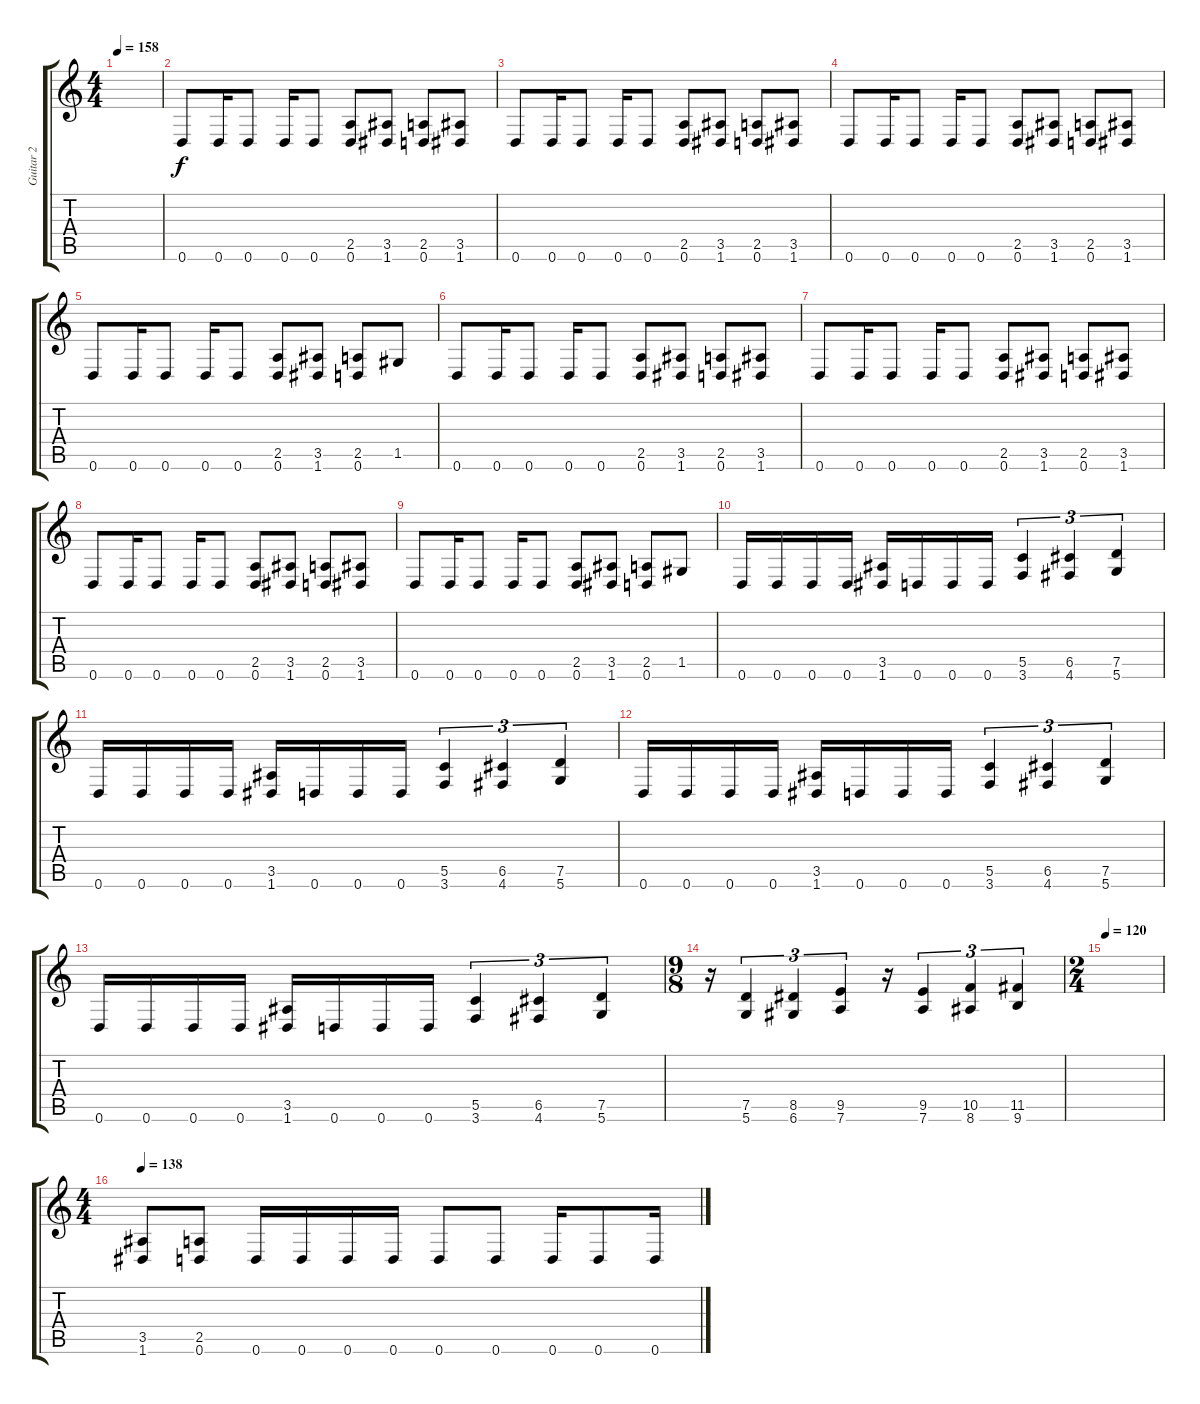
\track ("Guitar 2" "Guitar 2") {instrument distortionguitar}
\staff {score tabs}
\tuning (D4 A3 F3 C3 G2 D2) {hide}
\ts (4 4)
\tempo 158
\clef g2
\ks c
|
0.6.8 0.6.16 0.6.8 0.6.16 0.6.8 (2.5 0.6).8 (3.5 1.6).8 (2.5 0.6).8 (3.5 1.6).8 |
0.6.8 0.6.16 0.6.8 0.6.16 0.6.8 (2.5 0.6).8 (3.5 1.6).8 (2.5 0.6).8 (3.5 1.6).8 |
0.6.8 0.6.16 0.6.8 0.6.16 0.6.8 (2.5 0.6).8 (3.5 1.6).8 (2.5 0.6).8 (3.5 1.6).8 |
0.6.8 0.6.16 0.6.8 0.6.16 0.6.8 (2.5 0.6).8 (3.5 1.6).8 (2.5 0.6).8 1.5.8 |
0.6.8 0.6.16 0.6.8 0.6.16 0.6.8 (2.5 0.6).8 (3.5 1.6).8 (2.5 0.6).8 (3.5 1.6).8 |
0.6.8 0.6.16 0.6.8 0.6.16 0.6.8 (2.5 0.6).8 (3.5 1.6).8 (2.5 0.6).8 (3.5 1.6).8 |
0.6.8 0.6.16 0.6.8 0.6.16 0.6.8 (2.5 0.6).8 (3.5 1.6).8 (2.5 0.6).8 (3.5 1.6).8 |
0.6.8 0.6.16 0.6.8 0.6.16 0.6.8 (2.5 0.6).8 (3.5 1.6).8 (2.5 0.6).8 1.5.8 |
0.6.16 0.6.16 0.6.16 0.6.16 (3.5 1.6).16 0.6.16 0.6.16 0.6.16 (5.5 3.6).4{tu (3 2)} (6.5 4.6).4{tu (3 2)} (7.5 5.6).4{tu (3 2)} |
0.6.16 0.6.16 0.6.16 0.6.16 (3.5 1.6).16 0.6.16 0.6.16 0.6.16 (5.5 3.6).4{tu (3 2)} (6.5 4.6).4{tu (3 2)} (7.5 5.6).4{tu (3 2)} |
0.6.16 0.6.16 0.6.16 0.6.16 (3.5 1.6).16 0.6.16 0.6.16 0.6.16 (5.5 3.6).4{tu (3 2)} (6.5 4.6).4{tu (3 2)} (7.5 5.6).4{tu (3 2)} |
0.6.16 0.6.16 0.6.16 0.6.16 (3.5 1.6).16 0.6.16 0.6.16 0.6.16 (5.5 3.6).4{tu (3 2)} (6.5 4.6).4{tu (3 2)} (7.5 5.6).4{tu (3 2)} |
\ts (9 8)
r.16 (7.5 5.6).4{tu (3 2)} (8.5 6.6).4{tu (3 2)} (9.5 7.6).4{tu (3 2)} r.16 (9.5 7.6).4{tu (3 2)} (10.5 8.6).4{tu (3 2)} (11.5 9.6).4{tu (3 2)} |
\ts (2 4)
\tempo 120
|
\ts (4 4)
\tempo 138
(3.5 1.6).8 (2.5 0.6).8 0.6.16 0.6.16 0.6.16 0.6.16 0.6.8 0.6.8 0.6.16 0.6.8 0.6.16
